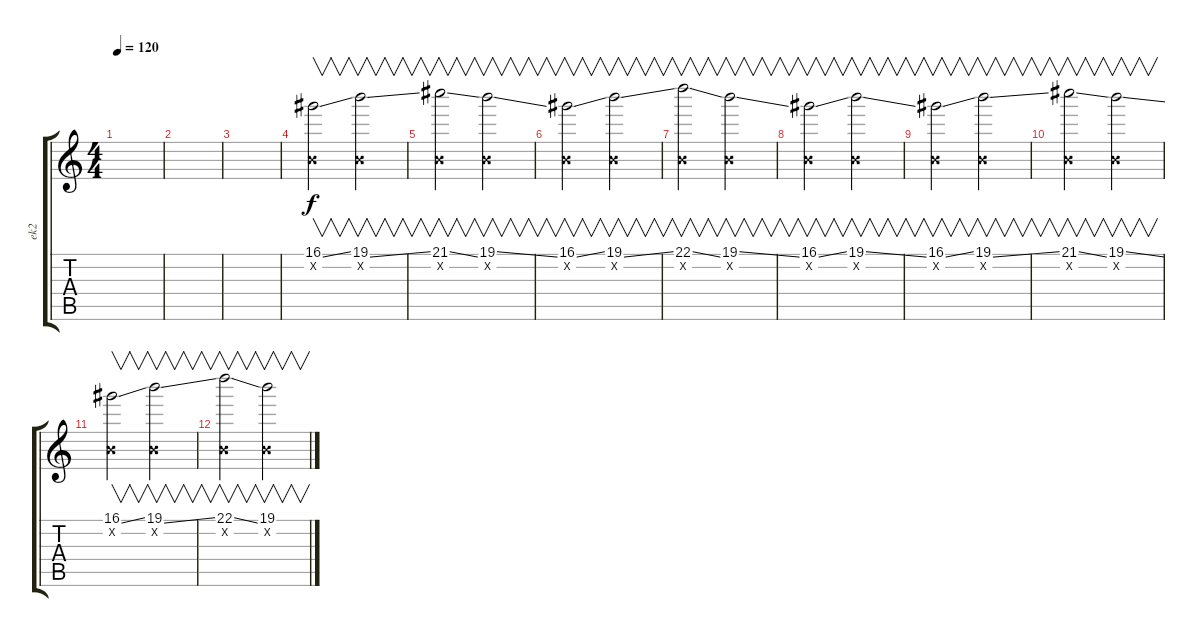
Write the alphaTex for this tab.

\track ("ek2" "ek2") {instrument electricguitarclean}
\staff {score tabs}
\tuning (E4 B3 G3 D3 A2 E2) {hide}
\ts (4 4)
\tempo 120
\clef g2
\ks c
|
|
|
(16.1{ss} 0.2{x}).2{v volume 16} (19.1{ss} 0.2{x}).2{v} |
(21.1{ss} 0.2{x}).2{v} (19.1{ss} 0.2{x}).2{v} |
(16.1{ss} 0.2{x}).2{v} (19.1{ss} 0.2{x}).2{v} |
(22.1{ss} 0.2{x}).2{v} (19.1{ss} 0.2{x}).2{v} |
(16.1{ss} 0.2{x}).2{v} (19.1{ss} 0.2{x}).2{v} |
(16.1{ss} 0.2{x}).2{v} (19.1{ss} 0.2{x}).2{v} |
(21.1{ss} 0.2{x}).2{v} (19.1{ss} 0.2{x}).2{v} |
(16.1{ss} 0.2{x}).2{v} (19.1{ss} 0.2{x}).2{v} |
(22.1{ss} 0.2{x}).2{v} (19.1 0.2{x}).2{v}
